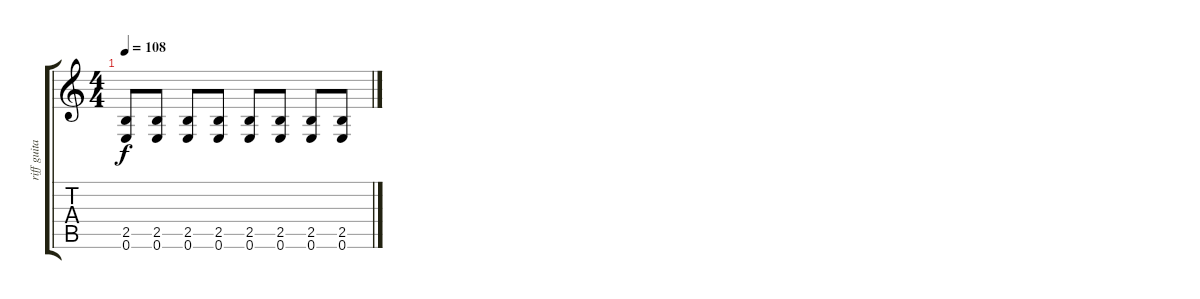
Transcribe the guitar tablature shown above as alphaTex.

\track ("riff guitar" "riff guita") {instrument electricguitarclean}
\staff {score tabs}
\tuning (E4 B3 G3 D3 A2 E2) {hide}
\ts (4 4)
\tempo 108
\clef g2
\ks c
(2.5 0.6).8{dy f} (2.5 0.6).8 (2.5 0.6).8 (2.5 0.6).8 (2.5 0.6).8 (2.5 0.6).8 (2.5 0.6).8 (2.5 0.6).8
